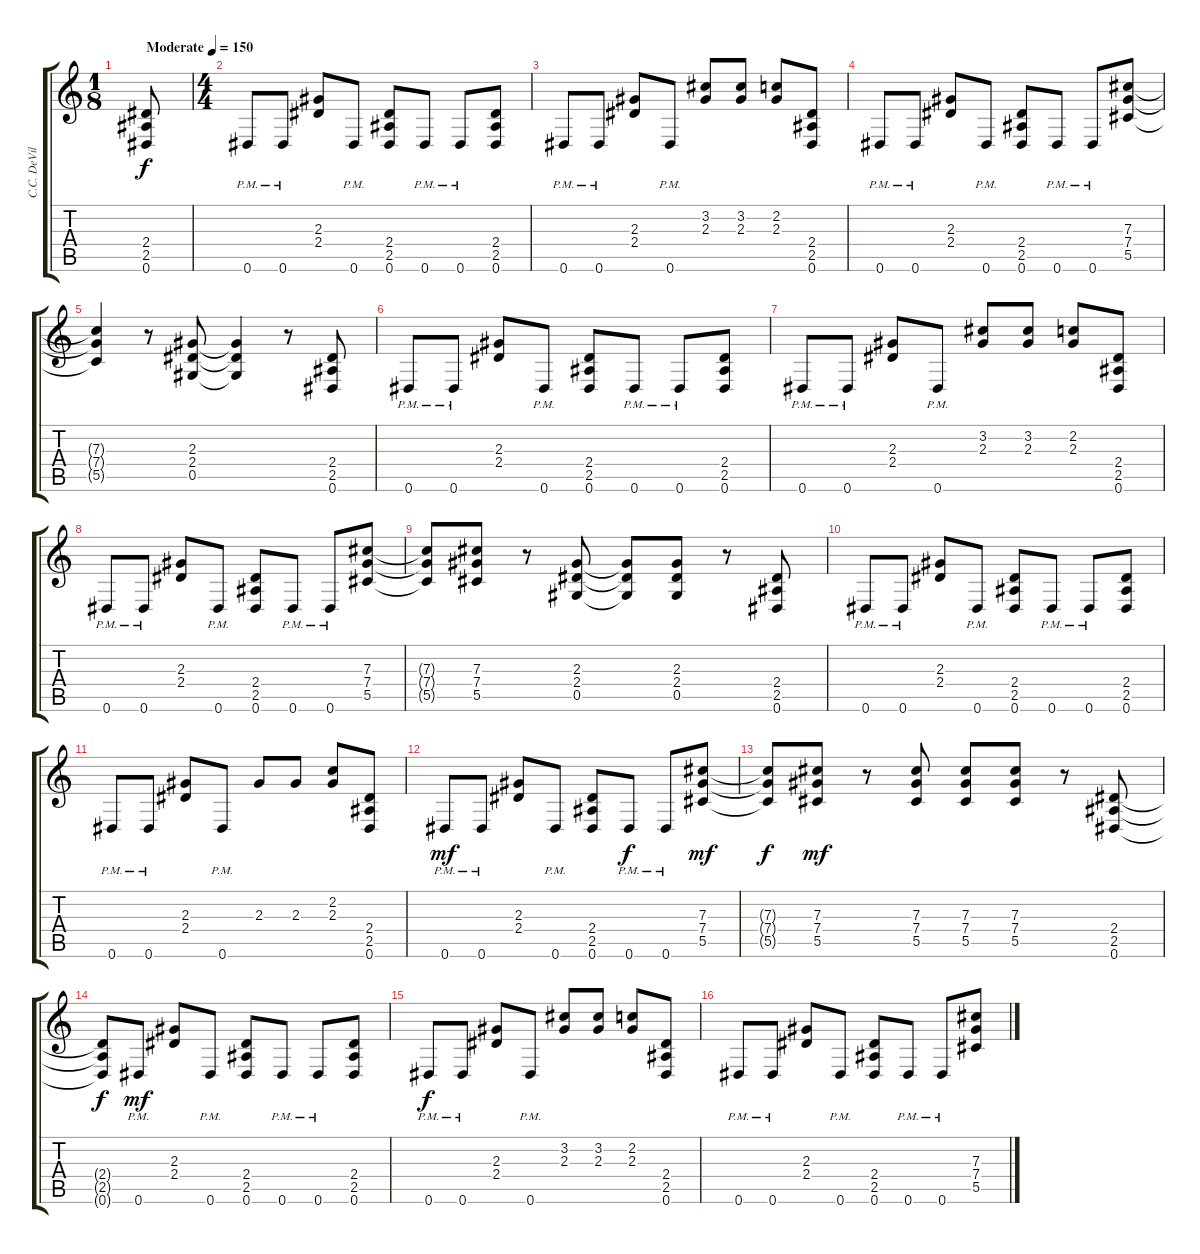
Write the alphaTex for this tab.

\track ("C.C. DeVille - Rhytm" "C.C. DeVil") {instrument overdrivenguitar}
\staff {score tabs}
\tuning (Eb4 Bb3 Gb3 Db3 Ab2 Eb2) {hide}
\ts (1 8)
\tempo (150 "Moderate")
\clef g2
\ks c
(2.4 2.5 0.6).8{dy f instrument overdrivenguitar} |
\ts (4 4)
0.6{pm}.8 0.6{pm}.8 (2.3 2.4).8 0.6{pm}.8 (2.4 2.5 0.6).8 0.6{pm}.8 0.6{pm}.8 (2.4 2.5 0.6).8 |
0.6{pm}.8 0.6{pm}.8 (2.3 2.4).8 0.6{pm}.8 (3.2 2.3).8 (3.2 2.3).8 (2.2 2.3).8 (2.4 2.5 0.6).8 |
0.6{pm}.8 0.6{pm}.8 (2.3 2.4).8 0.6{pm}.8 (2.4 2.5 0.6).8 0.6{pm}.8 0.6{pm}.8 (7.3 7.4 5.5).8 |
(7.3{t} 7.4{t} 5.5{t}).4 r.8 (2.3 2.4 0.5).8 (2.3{t} 2.4{t} 0.5{t}).4 r.8 (2.4 2.5 0.6).8 |
0.6{pm}.8 0.6{pm}.8 (2.3 2.4).8 0.6{pm}.8 (2.4 2.5 0.6).8 0.6{pm}.8 0.6{pm}.8 (2.4 2.5 0.6).8 |
0.6{pm}.8 0.6{pm}.8 (2.3 2.4).8 0.6{pm}.8 (3.2 2.3).8 (3.2 2.3).8 (2.2 2.3).8 (2.4 2.5 0.6).8 |
0.6{pm}.8 0.6{pm}.8 (2.3 2.4).8 0.6{pm}.8 (2.4 2.5 0.6).8 0.6{pm}.8 0.6{pm}.8 (7.3 7.4 5.5).8 |
(7.3{t} 7.4{t} 5.5{t}).8 (7.3 7.4 5.5).8 r.8 (2.3 2.4 0.5).8 (2.3{t} 2.4{t} 0.5{t}).8 (2.3 2.4 0.5).8 r.8 (2.4 2.5 0.6).8 |
0.6{pm}.8 0.6{pm}.8 (2.3 2.4).8 0.6{pm}.8 (2.4 2.5 0.6).8 0.6{pm}.8 0.6{pm}.8 (2.4 2.5 0.6).8 |
0.6{pm}.8 0.6{pm}.8 (2.3 2.4).8 0.6{pm}.8 2.3.8 2.3.8 (2.2 2.3).8 (2.4 2.5 0.6).8 |
0.6{pm}.8{dy mf} 0.6{pm}.8 (2.3 2.4).8 0.6{pm}.8 (2.4 2.5 0.6).8 0.6{pm}.8{dy f} 0.6{pm}.8 (7.3 7.4 5.5).8{dy mf} |
(7.3{t} 7.4{t} 5.5{t}).8{dy f} (7.3 7.4 5.5).8{dy mf} r.8 (7.3 7.4 5.5).8 (7.3 7.4 5.5).8 (7.3 7.4 5.5).8 r.8 (2.4 2.5 0.6).8 |
(2.4{t} 2.5{t} 0.6{t}).8{dy f} 0.6{pm}.8{dy mf} (2.3 2.4).8 0.6{pm}.8 (2.4 2.5 0.6).8 0.6{pm}.8 0.6{pm}.8 (2.4 2.5 0.6).8 |
0.6{pm}.8{dy f} 0.6{pm}.8 (2.3 2.4).8 0.6{pm}.8 (3.2 2.3).8 (3.2 2.3).8 (2.2 2.3).8 (2.4 2.5 0.6).8 |
0.6{pm}.8 0.6{pm}.8 (2.3 2.4).8 0.6{pm}.8 (2.4 2.5 0.6).8 0.6{pm}.8 0.6{pm}.8 (7.3 7.4 5.5).8
